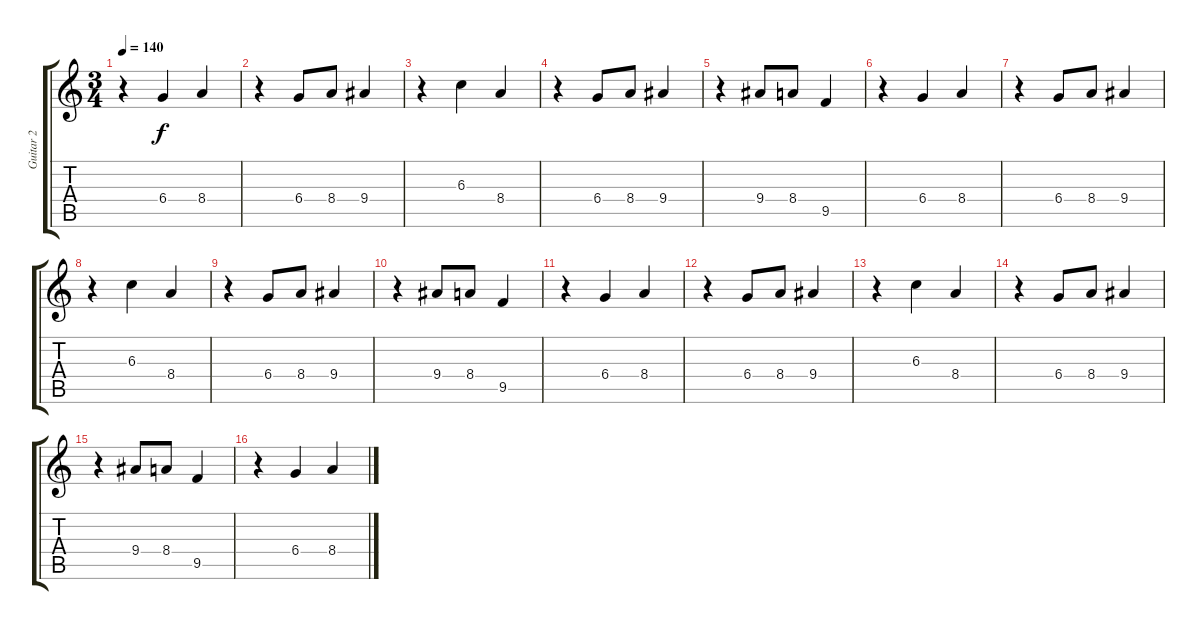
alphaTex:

\track ("Guitar 2" "Guitar 2") {instrument distortionguitar}
\staff {score tabs}
\tuning (Eb4 Bb3 Gb3 Db3 Ab2 Eb2) {hide}
\ts (3 4)
\tempo 140
\clef g2
\ks c
r.4{dy f} 6.4.4 8.4.4 |
r.4 6.4.8 8.4.8 9.4.4 |
r.4 6.3.4 8.4.4 |
r.4 6.4.8 8.4.8 9.4.4 |
r.4 9.4.8 8.4.8 9.5.4 |
r.4 6.4.4 8.4.4 |
r.4 6.4.8 8.4.8 9.4.4 |
r.4 6.3.4 8.4.4 |
r.4 6.4.8 8.4.8 9.4.4 |
r.4 9.4.8 8.4.8 9.5.4 |
r.4 6.4.4 8.4.4 |
r.4 6.4.8 8.4.8 9.4.4 |
r.4 6.3.4 8.4.4 |
r.4 6.4.8 8.4.8 9.4.4 |
r.4 9.4.8 8.4.8 9.5.4 |
r.4 6.4.4 8.4.4
